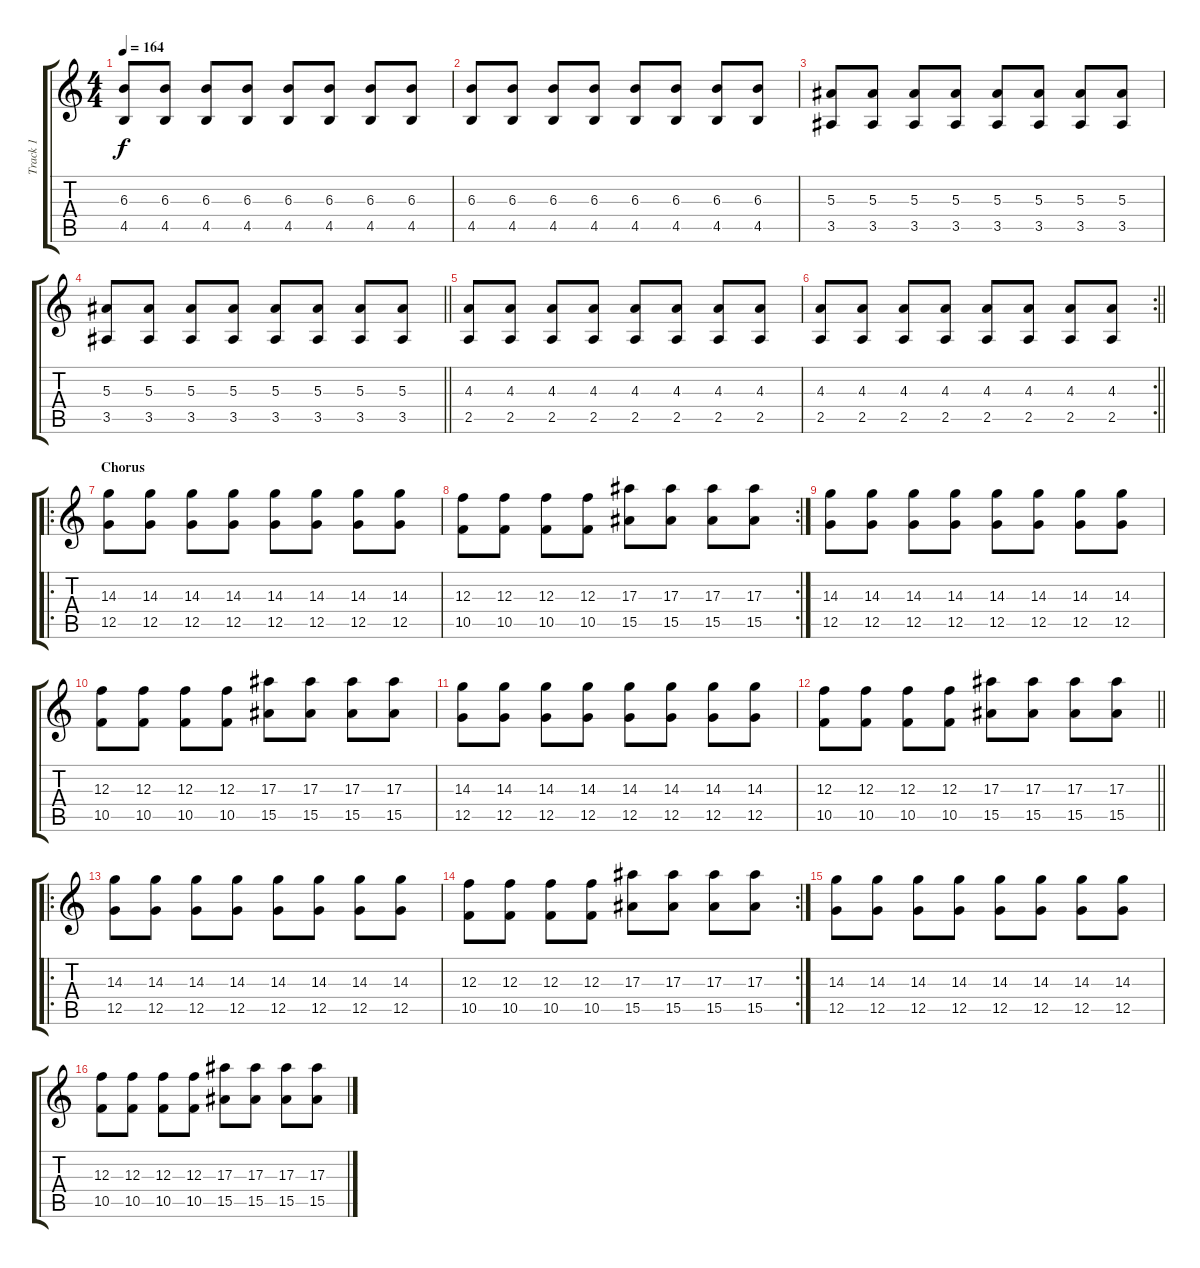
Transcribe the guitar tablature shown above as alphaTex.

\track ("Track 1" "Track 1") {instrument distortionguitar}
\staff {score tabs}
\tuning (D4 A3 F3 C3 G2 C2) {hide}
\ts (4 4)
\tempo 164
\clef g2
\ks c
(6.3 4.5).8{dy f} (6.3 4.5).8 (6.3 4.5).8 (6.3 4.5).8 (6.3 4.5).8 (6.3 4.5).8 (6.3 4.5).8 (6.3 4.5).8 |
(6.3 4.5).8 (6.3 4.5).8 (6.3 4.5).8 (6.3 4.5).8 (6.3 4.5).8 (6.3 4.5).8 (6.3 4.5).8 (6.3 4.5).8 |
(5.3 3.5).8 (5.3 3.5).8 (5.3 3.5).8 (5.3 3.5).8 (5.3 3.5).8 (5.3 3.5).8 (5.3 3.5).8 (5.3 3.5).8 |
\barLineRight lightlight
(5.3 3.5).8 (5.3 3.5).8 (5.3 3.5).8 (5.3 3.5).8 (5.3 3.5).8 (5.3 3.5).8 (5.3 3.5).8 (5.3 3.5).8 |
(4.3 2.5).8 (4.3 2.5).8 (4.3 2.5).8 (4.3 2.5).8 (4.3 2.5).8 (4.3 2.5).8 (4.3 2.5).8 (4.3 2.5).8 |
\rc 2
\barLineRight lightlight
(4.3 2.5).8 (4.3 2.5).8 (4.3 2.5).8 (4.3 2.5).8 (4.3 2.5).8 (4.3 2.5).8 (4.3 2.5).8 (4.3 2.5).8 |
\ro
\section ("" "Chorus")
(14.3 12.5).8 (14.3 12.5).8 (14.3 12.5).8 (14.3 12.5).8 (14.3 12.5).8 (14.3 12.5).8 (14.3 12.5).8 (14.3 12.5).8 |
\rc 2
(12.3 10.5).8 (12.3 10.5).8 (12.3 10.5).8 (12.3 10.5).8 (17.3 15.5).8 (17.3 15.5).8 (17.3 15.5).8 (17.3 15.5).8 |
(14.3 12.5).8 (14.3 12.5).8 (14.3 12.5).8 (14.3 12.5).8 (14.3 12.5).8 (14.3 12.5).8 (14.3 12.5).8 (14.3 12.5).8 |
(12.3 10.5).8 (12.3 10.5).8 (12.3 10.5).8 (12.3 10.5).8 (17.3 15.5).8 (17.3 15.5).8 (17.3 15.5).8 (17.3 15.5).8 |
(14.3 12.5).8 (14.3 12.5).8 (14.3 12.5).8 (14.3 12.5).8 (14.3 12.5).8 (14.3 12.5).8 (14.3 12.5).8 (14.3 12.5).8 |
\barLineRight lightlight
(12.3 10.5).8 (12.3 10.5).8 (12.3 10.5).8 (12.3 10.5).8 (17.3 15.5).8 (17.3 15.5).8 (17.3 15.5).8 (17.3 15.5).8 |
\ro
(14.3 12.5).8 (14.3 12.5).8 (14.3 12.5).8 (14.3 12.5).8 (14.3 12.5).8 (14.3 12.5).8 (14.3 12.5).8 (14.3 12.5).8 |
\rc 2
(12.3 10.5).8 (12.3 10.5).8 (12.3 10.5).8 (12.3 10.5).8 (17.3 15.5).8 (17.3 15.5).8 (17.3 15.5).8 (17.3 15.5).8 |
(14.3 12.5).8 (14.3 12.5).8 (14.3 12.5).8 (14.3 12.5).8 (14.3 12.5).8 (14.3 12.5).8 (14.3 12.5).8 (14.3 12.5).8 |
(12.3 10.5).8 (12.3 10.5).8 (12.3 10.5).8 (12.3 10.5).8 (17.3 15.5).8 (17.3 15.5).8 (17.3 15.5).8 (17.3 15.5).8
